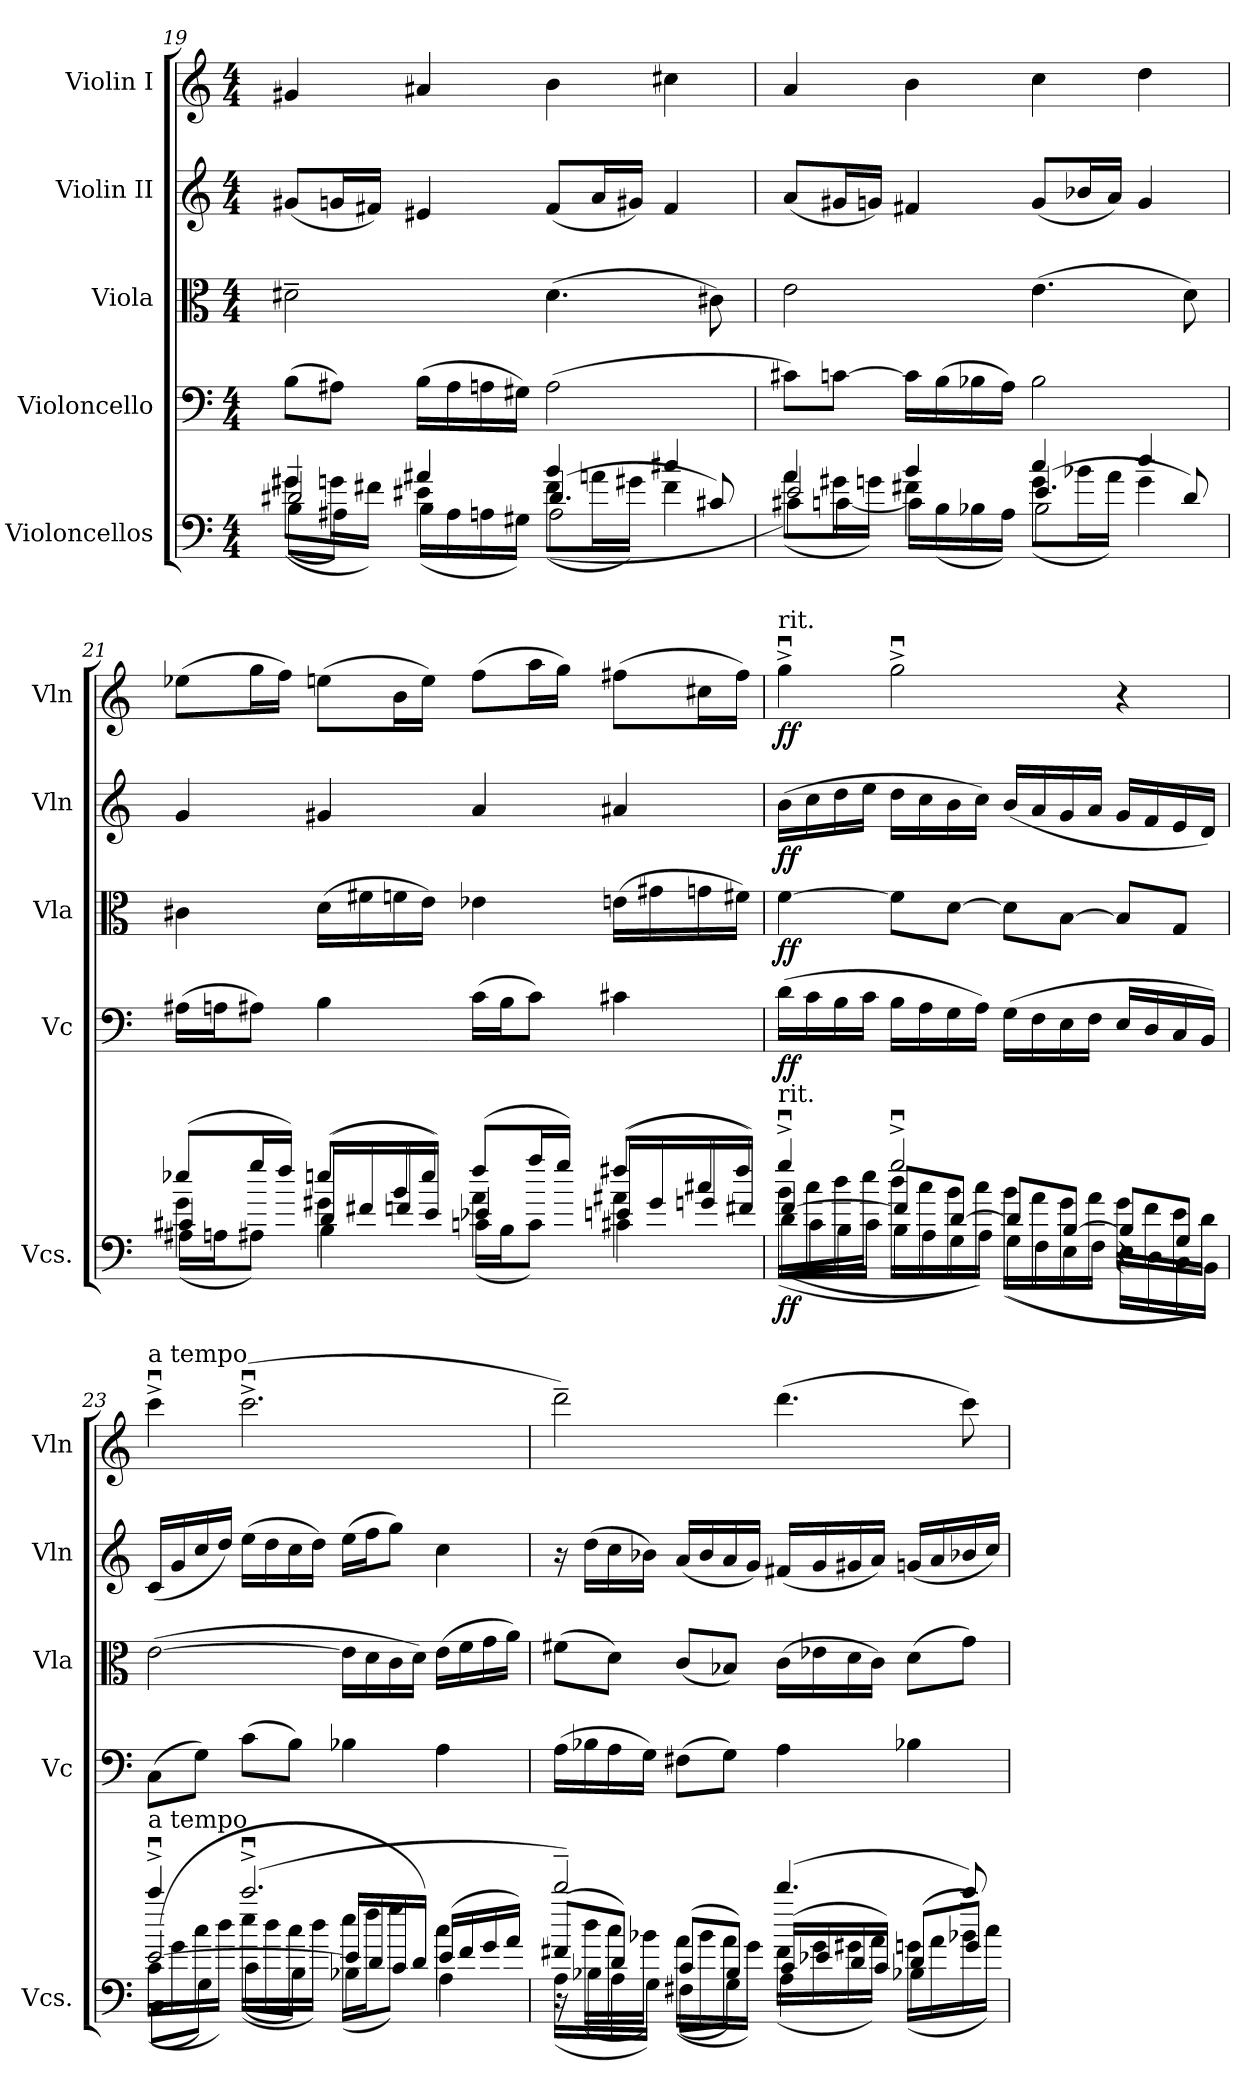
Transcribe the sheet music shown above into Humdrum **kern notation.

**kern	**dynam	**kern	**dynam	**kern	**dynam	**kern	**dynam	**kern	**dynam
*part5	*part5	*part4	*part4	*part3	*part3	*part2	*part2	*part1	*part1
*staff5	*staff5	*staff4	*staff4	*staff3	*staff3	*staff2	*staff2	*staff1	*staff1
*I"Violoncellos	*	*I"Violoncello	*	*I"Viola	*	*I"Violin II	*	*I"Violin I	*
*I'Vcs.	*	*I'Vc	*	*I'Vla	*	*I'Vln	*	*I'Vln	*
*clefF4	*	*clefF4	*	*clefC3	*	*clefG2	*	*clefG2	*
*k[]	*	*k[]	*	*k[]	*	*k[]	*	*k[]	*
*M4/4	*	*M4/4	*	*M4/4	*	*M4/4	*	*M4/4	*
=19	=19	=19	=19	=19	=19	=19	=19	=19	=19
*^	*	*	*	*	*	*	*	*	*
*	*^	*	*	*	*	*	*	*	*	*
*	*	*^	*	*	*	*	*	*	*	*	*
4g#X/	(8g#\L	2d#X~/	(8B\L	.	(8B\L	.	2d#X~\	.	(8g#X/L	.	4g#X/	.
.	16gn\L	.	8A#X\J)	.	8A#X\J)	.	.	.	16gn/L	.	.	.
.	16f#X\JJ)	.	.	.	.	.	.	.	16f#X/JJ)	.	.	.
4a#X/	4e#X\	.	(16B\LL	.	(16B\LL	.	.	.	4e#X/	.	4a#X/	.
.	.	.	16A#\	.	16A#\	.	.	.	.	.	.	.
.	.	.	16An\	.	16An\	.	.	.	.	.	.	.
.	.	.	16G#X\JJ)	.	16G#X\JJ)	.	.	.	.	.	.	.
4b/	(8f#\L	(4.d#/	(2A\	.	(2A\	.	(4.d#\	.	(8f#/L	.	4b\	.
.	16an\L	.	.	.	.	.	.	.	16a/L	.	.	.
.	16g#X\JJ)	.	.	.	.	.	.	.	16g#X/JJ)	.	.	.
4cc#X/	4f#\	.	.	.	.	.	.	.	4f#/	.	4cc#X\	.
.	.	8c#X/)	.	.	.	.	8c#X\)	.	.	.	.	.
!!LO:LB:g=z
=20	=20	=20	=20	=20	=20	=20	=20	=20	=20	=20	=20	=20
4a/	(8a\L	2e/	8c#X\L)	.	8c#X\L)	.	2e\	.	(8a/L	.	4a/	.
.	16g#X\L	.	[8cn\J	.	[8cn\J	.	.	.	16g#X/L	.	.	.
.	16gn\JJ)	.	.	.	.	.	.	.	16gn/JJ)	.	.	.
4b/	4f#X\	.	16c\LL]	.	16c\LL]	.	.	.	4f#X/	.	4b\	.
.	.	.	(16B\	.	(16B\	.	.	.	.	.	.	.
.	.	.	16B-X\	.	16B-X\	.	.	.	.	.	.	.
.	.	.	16A\JJ)	.	16A\JJ)	.	.	.	.	.	.	.
4cc/	(8g\L	(4.e/	2B-\	.	2B-\	.	(4.e\	.	(8g/L	.	4cc\	.
.	16b-X\L	.	.	.	.	.	.	.	16b-X/L	.	.	.
.	16a\JJ)	.	.	.	.	.	.	.	16a/JJ)	.	.	.
4dd/	4g\	.	.	.	.	.	.	.	4g/	.	4dd\	.
.	.	8d/)	.	.	.	.	8d\)	.	.	.	.	.
=21	=21	=21	=21	=21	=21	=21	=21	=21	=21	=21	=21	=21
(8ee-X/L	4g\	4c#X/	(16A#X\LL	.	(16A#X\LL	.	4c#X\	.	4g/	.	(8ee-X\L	.
.	.	.	16An\J	.	16An\J	.	.	.	.	.	.	.
16gg/L	.	.	8A#X\J)	.	8A#X\J)	.	.	.	.	.	16gg\L	.
16ff/JJ)	.	.	.	.	.	.	.	.	.	.	16ff\JJ)	.
(8een/L	4g#X\	(16d/LL	4B\	.	4B\	.	(16d\LL	.	4g#X/	.	(8een\L	.
.	.	16f#X/	.	.	.	.	16f#X\	.	.	.	.	.
16b/L	.	16fn/	.	.	.	.	16fn\	.	.	.	16b\L	.
16ee/JJ)	.	16e/JJ)	.	.	.	.	16e\JJ)	.	.	.	16ee\JJ)	.
(8ff/L	4a\	4e-X/	(16cn\LL	.	(16c\LL	.	4e-X\	.	4a/	.	(8ff\L	.
.	.	.	16B\J	.	16B\J	.	.	.	.	.	.	.
16aa/L	.	.	8c\J)	.	8c\J)	.	.	.	.	.	16aa\L	.
16gg/JJ)	.	.	.	.	.	.	.	.	.	.	16gg\JJ)	.
(8ff#X/L	4a#X\	(16en/LL	4c#X\	.	4c#X\	.	(16en\LL	.	4a#X/	.	(8ff#X\L	.
.	.	16g#/	.	.	.	.	16g#X\	.	.	.	.	.
16cc#X/L	.	16gn/	.	.	.	.	16gn\	.	.	.	16cc#X\L	.
16ff#/JJ)	.	16f#X/JJ)	.	.	.	.	16f#X\JJ)	.	.	.	16ff#\JJ)	.
!!LO:PB:g=z
=22	=22	=22	=22	=22	=22	=22	=22	=22	=22	=22	=22	=22
!	!	!	!	!	!	!	!	!	!	!	!LO:TX:a:t=rit.	!
!LO:TX:a:t=rit.	!	!	!	!	!	!	!	!	!	!	!	!
!	!	!	!	!LO:DY:b	!	!LO:DY:b	!	!LO:DY:b	!	!LO:DY:b	!	!LO:DY:b
4ggu^/	(16b\LL	[4f/	(16d\LL	ff	(16d\LL	ff	[4f\	ff	(16b\LL	ff	4ggu^\	ff
.	16cc\	.	16c\	.	16c\	.	.	.	16cc\	.	.	.
.	16dd\	.	16B\	.	16B\	.	.	.	16dd\	.	.	.
.	16ee\JJ	.	16c\JJ	.	16c\JJ	.	.	.	16ee\JJ	.	.	.
2ggu^/	16dd\LL	8f/L]	16B\LL	.	16B\LL	.	8f\L]	.	16dd\LL	.	2ggu^\	.
.	16cc\	.	16A\	.	16A\	.	.	.	16cc\	.	.	.
.	16b\	[8d/J	16G\	.	16G\	.	[8d\J	.	16b\	.	.	.
.	16cc\JJ)	.	16A\JJ)	.	16A\JJ)	.	.	.	16cc\JJ)	.	.	.
.	(16b\LL	8d/L]	(16G\LL	.	(16G\LL	.	8d\L]	.	(16b/LL	.	.	.
.	16a\	.	16F\	.	16F\	.	.	.	16a/	.	.	.
.	16g\	[8B/J	16E\	.	16E\	.	[8B\J	.	16g/	.	.	.
.	16a\JJ	.	16F\JJ	.	16F\JJ	.	.	.	16a/JJ	.	.	.
4r	16g\LL	8B/L]	16E\LL	.	16E/LL	.	8B/L]	.	16g/LL	.	4r	.
.	16f\	.	16D\	.	16D/	.	.	.	16f/	.	.	.
.	16e\	8G/J	16C\	.	16C/	.	8G/J	.	16e/	.	.	.
.	16d\JJ)	.	16BB\JJ)	.	16BB/JJ)	.	.	.	16d/JJ)	.	.	.
=23	=23	=23	=23	=23	=23	=23	=23	=23	=23	=23	=23	=23
!	!	!	!	!	!	!	!	!	!	!	!LO:TX:a:t=a tempo	!
!LO:TX:a:t=a tempo	!	!	!	!	!	!	!	!	!	!	!	!
4cccu^/	(16c\LL	([2e/	(8C\L	.	(8C\L	.	([2e\	.	(16c/LL	.	4cccu^\	.
.	16g\	.	.	.	.	.	.	.	16g/	.	.	.
.	16cc\	.	8G\J)	.	8G\J)	.	.	.	16cc/	.	.	.
.	16dd\JJ)	.	.	.	.	.	.	.	16dd/JJ)	.	.	.
(2.cccu^/	(16ee\LL	.	(8c\L	.	(8c\L	.	.	.	(16ee\LL	.	(2.cccu^\	.
.	16dd\	.	.	.	.	.	.	.	16dd\	.	.	.
.	16cc\	.	8B\J)	.	8B\J)	.	.	.	16cc\	.	.	.
.	16dd\JJ)	.	.	.	.	.	.	.	16dd\JJ)	.	.	.
.	(16ee\LL	16e/LL]	4B-X\	.	4B-X\	.	16e\LL]	.	(16ee\LL	.	.	.
.	16ff\J	16d/	.	.	.	.	16d\	.	16ff\J	.	.	.
.	8gg\J)	16c/	.	.	.	.	16c\	.	8gg\J)	.	.	.
.	.	16d/JJ)	.	.	.	.	16d\JJ)	.	.	.	.	.
.	4cc\	(16e/LL	4A\	.	4A\	.	(16e\LL	.	4cc\	.	.	.
.	.	16f/	.	.	.	.	16f\	.	.	.	.	.
.	.	16g/	.	.	.	.	16g\	.	.	.	.	.
.	.	16a/JJ)	.	.	.	.	16a\JJ)	.	.	.	.	.
!!LO:LB:g=z
=24	=24	=24	=24	=24	=24	=24	=24	=24	=24	=24	=24	=24
2ddd~/)	16r	(8f#X/L	(16A\LL	.	(16A\LL	.	(8f#X\L	.	16r	.	2ddd~\)	.
.	(16dd\LL	.	16B-X\	.	16B-X\	.	.	.	(16dd\LL	.	.	.
.	16cc\	8d/J)	16A\	.	16A\	.	8d\J)	.	16cc\	.	.	.
.	16b-X\JJ)	.	16G\JJ)	.	16G\JJ)	.	.	.	16b-X\JJ)	.	.	.
.	(16a\LL	(8c/L	(8F#X\L	.	(8F#X\L	.	(8c/L	.	(16a/LL	.	.	.
.	16b-\	.	.	.	.	.	.	.	16b-/	.	.	.
.	16a\	8B-/J)	8G\J)	.	8G\J)	.	8B-X/J)	.	16a/	.	.	.
.	16g\JJ)	.	.	.	.	.	.	.	16g/JJ)	.	.	.
(4.ddd/	(16f#\LL	(16c/LL	4A\	.	4A\	.	(16c\LL	.	(16f#X/LL	.	(4.ddd\	.
.	16g\	16e-X/	.	.	.	.	16e-X\	.	16g/	.	.	.
.	16g#X\	16d/	.	.	.	.	16d\	.	16g#X/	.	.	.
.	16a\JJ)	16c/JJ)	.	.	.	.	16c\JJ)	.	16a/JJ)	.	.	.
.	(16gn\LL	(8d/L	4B-X\	.	4B-X\	.	(8d\L	.	(16gn/LL	.	.	.
.	16a\	.	.	.	.	.	.	.	16a/	.	.	.
8ccc/)	16b-X\	8g/J)	.	.	.	.	8g\J)	.	16b-X/	.	8ccc\)	.
.	16cc\JJ)	.	.	.	.	.	.	.	16cc/JJ)	.	.	.
*v	*v	*v	*v	*	*	*	*	*	*	*	*	*
=	=	=	=	=	=	=	=	=	=
*-	*-	*-	*-	*-	*-	*-	*-	*-	*-
